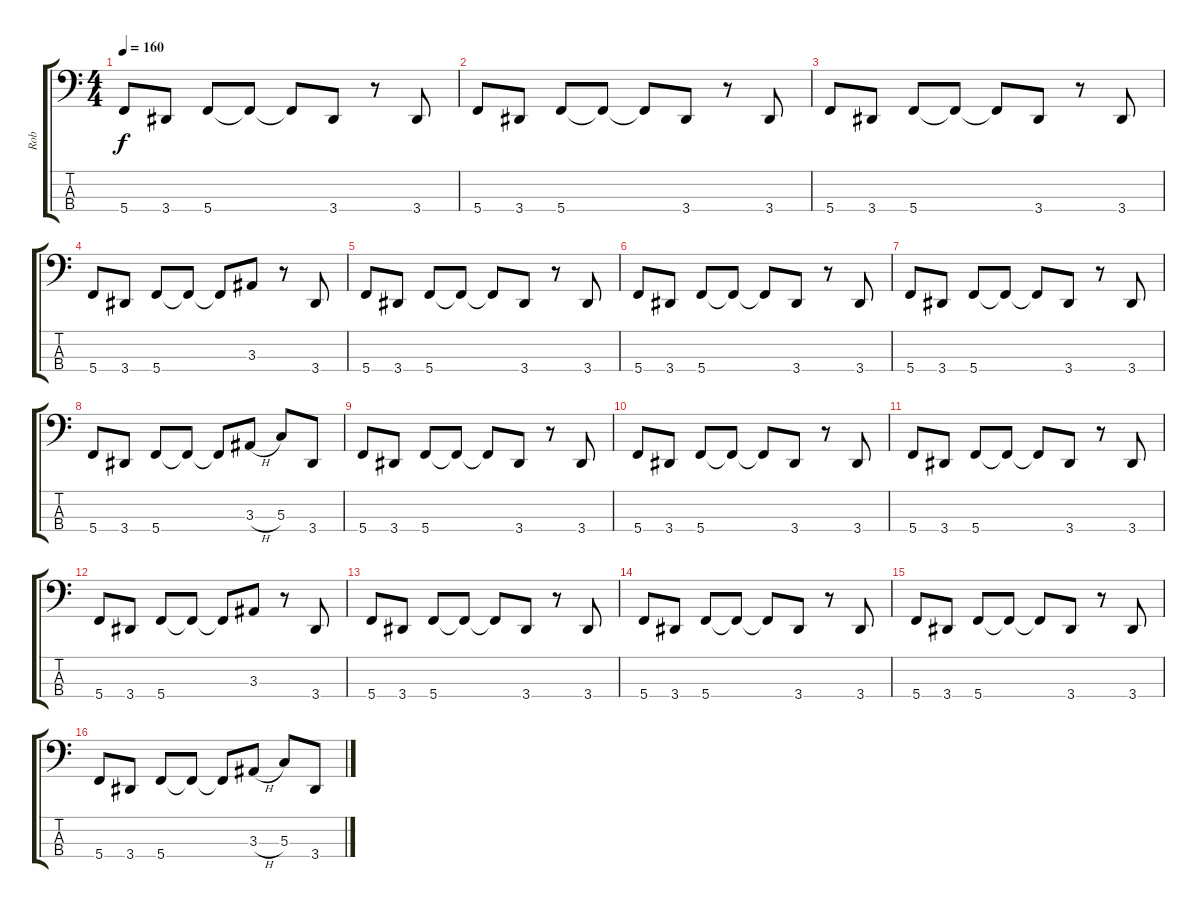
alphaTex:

\track ("Rob" "Rob") {instrument electricbassfinger}
\staff {score tabs}
\tuning (F2 C2 G1 C1) {hide}
\ts (4 4)
\tempo 160
\clef f4
\ks c
5.4.8{dy f} 3.4.8 5.4.8 5.4{t}.8 5.4{t}.8 3.4.8 r.8 3.4.8 |
5.4.8 3.4.8 5.4.8 5.4{t}.8 5.4{t}.8 3.4.8 r.8 3.4.8 |
5.4.8 3.4.8 5.4.8 5.4{t}.8 5.4{t}.8 3.4.8 r.8 3.4.8 |
5.4.8 3.4.8 5.4.8 5.4{t}.8 5.4{t}.8 3.3.8 r.8 3.4.8 |
5.4.8 3.4.8 5.4.8 5.4{t}.8 5.4{t}.8 3.4.8 r.8 3.4.8 |
5.4.8 3.4.8 5.4.8 5.4{t}.8 5.4{t}.8 3.4.8 r.8 3.4.8 |
5.4.8 3.4.8 5.4.8 5.4{t}.8 5.4{t}.8 3.4.8 r.8 3.4.8 |
5.4.8 3.4.8 5.4.8 5.4{t}.8 5.4{t}.8 3.3{h}.8 5.3.8 3.4.8 |
5.4.8 3.4.8 5.4.8 5.4{t}.8 5.4{t}.8 3.4.8 r.8 3.4.8 |
5.4.8 3.4.8 5.4.8 5.4{t}.8 5.4{t}.8 3.4.8 r.8 3.4.8 |
5.4.8 3.4.8 5.4.8 5.4{t}.8 5.4{t}.8 3.4.8 r.8 3.4.8 |
5.4.8 3.4.8 5.4.8 5.4{t}.8 5.4{t}.8 3.3.8 r.8 3.4.8 |
5.4.8 3.4.8 5.4.8 5.4{t}.8 5.4{t}.8 3.4.8 r.8 3.4.8 |
5.4.8 3.4.8 5.4.8 5.4{t}.8 5.4{t}.8 3.4.8 r.8 3.4.8 |
5.4.8 3.4.8 5.4.8 5.4{t}.8 5.4{t}.8 3.4.8 r.8 3.4.8 |
5.4.8 3.4.8 5.4.8 5.4{t}.8 5.4{t}.8 3.3{h}.8 5.3.8 3.4.8
